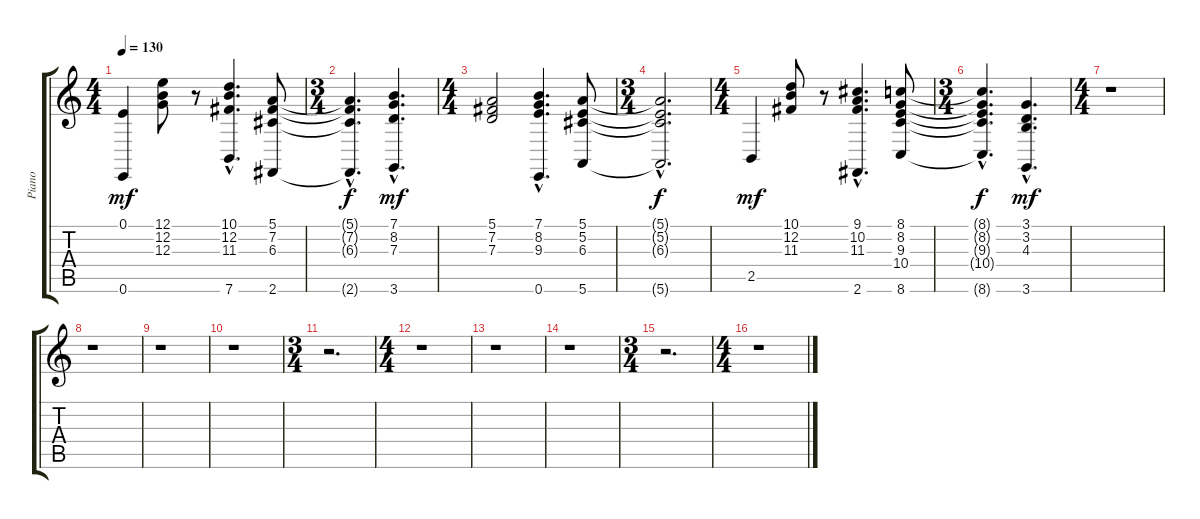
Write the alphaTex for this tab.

\track ("Piano" "Piano") {instrument acousticgrandpiano}
\staff {score tabs}
\tuning (E4 B3 G3 D3 A2 E2) {hide}
\ts (4 4)
\tempo 130
\clef g2
\ks c
(0.1 0.6).4{dy mf} (12.1 12.2 12.3).8 r.8 (10.1{hac} 12.2{hac} 11.3{hac} 7.6{hac}).4{d} (5.1 7.2 6.3 2.6).8 |
\ts (3 4)
(5.1{hac t} 7.2{hac t} 6.3{hac t} 2.6{hac t}).4{d dy f} (7.1{hac} 8.2{hac} 7.3{hac} 3.6{hac}).4{d dy mf} |
\ts (4 4)
(5.1 7.2 7.3).2 (7.1{hac} 8.2{hac} 9.3{hac} 0.6).4{d} (5.1 5.2 6.3 5.6).8 |
\ts (3 4)
(5.1{hac t} 5.2{hac t} 6.3{hac t} 5.6{hac t}).2{d dy f} |
\ts (4 4)
2.5.4{dy mf} (10.1 12.2 11.3).8 r.8 (9.1{hac} 10.2{hac} 11.3{hac} 2.6{hac}).4{d} (8.1 8.2 9.3 10.4 8.6).8 |
\ts (3 4)
(8.1{hac t} 8.2{hac t} 9.3{hac t} 10.4{hac t} 8.6{hac t}).4{d dy f} (3.1{hac} 3.2{hac} 4.3{hac} 3.6{hac}).4{d dy mf} |
\ts (4 4)
r.1 |
r.1 |
r.1 |
r.1 |
\ts (3 4)
r.2{d} |
\ts (4 4)
r.1 |
r.1 |
r.1 |
\ts (3 4)
r.2{d} |
\ts (4 4)
r.1
